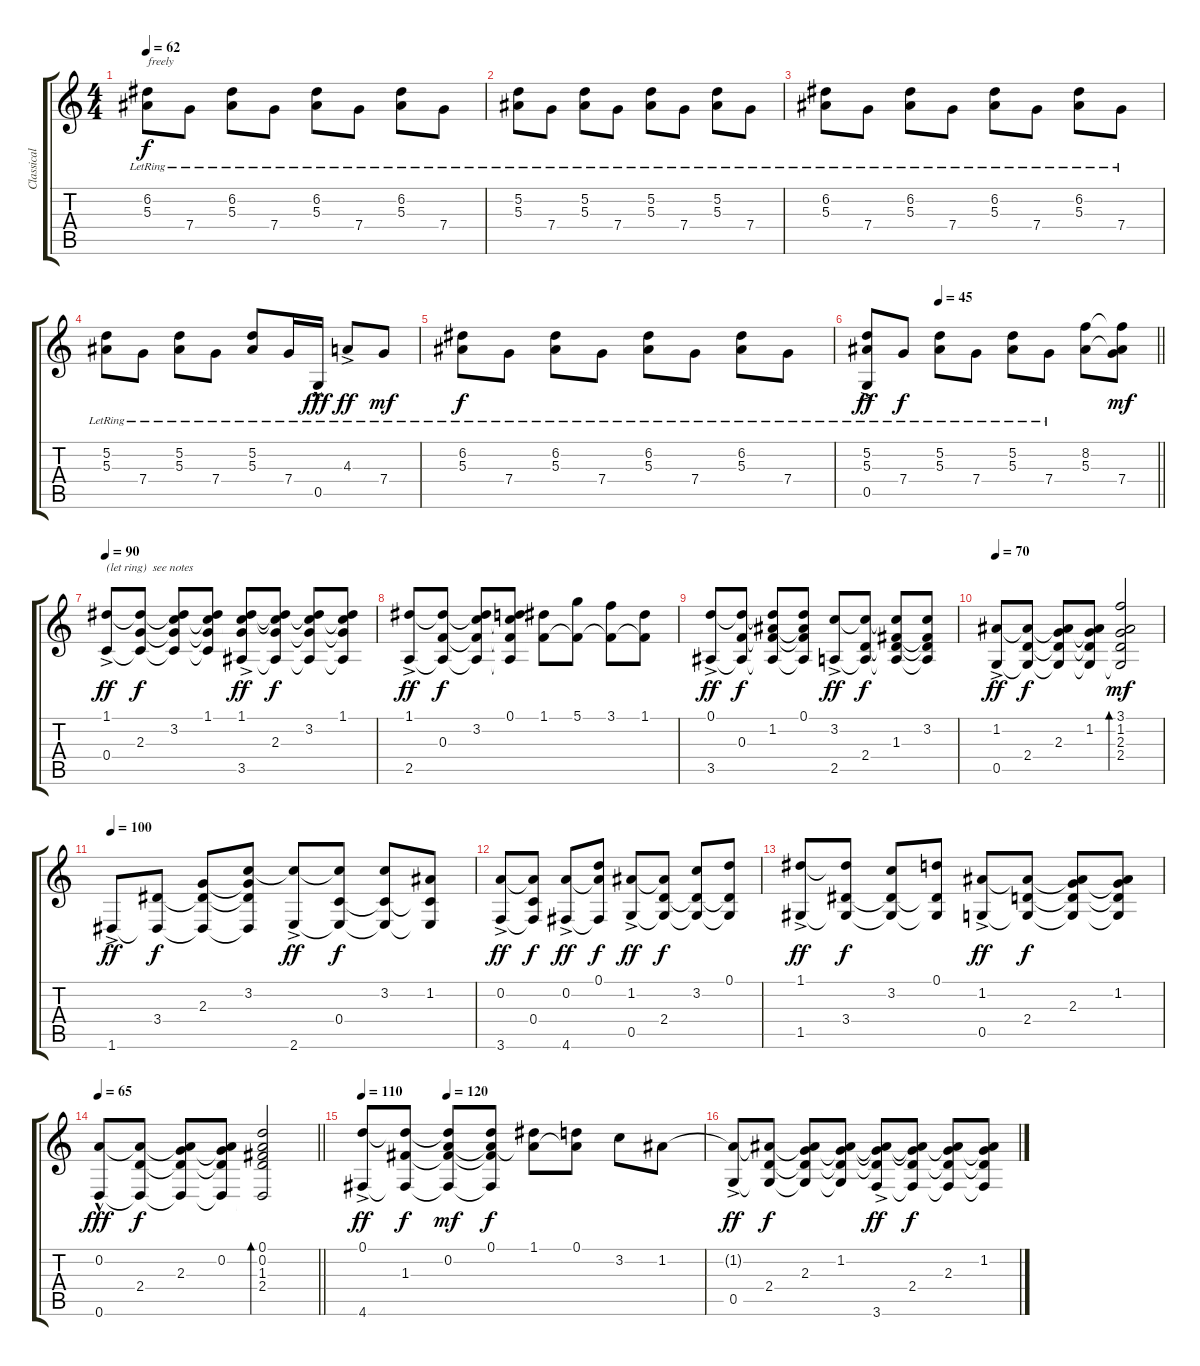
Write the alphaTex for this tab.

\track ("Classical Guitar" "Classical ") {instrument acousticguitarnylon}
\staff {score tabs}
\tuning (D4 A3 F3 C3 G2 D2) {hide}
\ts (4 4)
\tempo 62
\clef g2
\ks aminor
(6.2{lr} 5.3{lr}).8{txt "freely" dy f instrument acousticguitarnylon} 7.4{lr}.8 (6.2{lr} 5.3{lr}).8 7.4{lr}.8 (6.2{lr} 5.3{lr}).8 7.4{lr}.8 (6.2{lr} 5.3{lr}).8 7.4{lr}.8 |
(5.2{lr} 5.3{lr}).8 7.4{lr}.8 (5.2{lr} 5.3{lr}).8 7.4{lr}.8 (5.2{lr} 5.3{lr}).8 7.4{lr}.8 (5.2{lr} 5.3{lr}).8 7.4{lr}.8 |
(6.2{lr} 5.3{lr}).8 7.4{lr}.8 (6.2{lr} 5.3{lr}).8 7.4{lr}.8 (6.2{lr} 5.3{lr}).8 7.4{lr}.8 (6.2{lr} 5.3{lr}).8 7.4{lr}.8 |
(5.2{lr} 5.3{lr}).8 7.4{lr}.8 (5.2{lr} 5.3{lr}).8 7.4{lr}.8 (5.2{lr} 5.3{lr}).8 7.4{lr}.16 0.5{hac lr}.16{dy fff} 4.3{ac lr}.8{dy ff} 7.4{lr}.8{dy mf} |
(6.2{lr} 5.3{lr}).8{dy f} 7.4{lr}.8 (6.2{lr} 5.3{lr}).8 7.4{lr}.8 (6.2{lr} 5.3{lr}).8 7.4{lr}.8 (6.2{lr} 5.3{lr}).8 7.4{lr}.8 |
\tempo (45 0.25)
\barLineRight lightlight
(5.2{lr} 5.3{lr} 0.5{ac lr}).8{dy ff} 7.4{lr}.8{dy f} (5.2{lr} 5.3{lr}).8 7.4{lr}.8 (5.2{lr} 5.3{lr}).8 7.4{lr}.8 (8.2 5.3).8 (8.2{t} 5.3{t} 7.4).8{dy mf} |
\section ("" "")
\tempo 90
(1.1 0.4{ac}).8{txt "(let ring)  see notes" dy ff} (1.1{t} 2.3 0.4{t}).8{dy f} (1.1{t} 3.2 2.3{t} 0.4{t}).8 (1.1 3.2{t} 2.3{t} 0.4{t}).8 (1.1 3.2{t} 2.3{t} 3.5{ac}).8{dy ff} (1.1{t} 3.2{t} 2.3 3.5{t}).8{dy f} (1.1{t} 3.2 2.3{t} 3.5{t}).8 (1.1 3.2{t} 2.3{t} 3.5{t}).8 |
(1.1 2.5{ac}).8{dy ff} (1.1{t} 0.3 2.5{t}).8{dy f} (1.1{t} 3.2 0.3{t} 2.5{t}).8 (0.1 3.2{t} 0.3{t} 2.5{t}).8 (1.1 0.3{t}).8 (5.1 0.3{t}).8 (3.1 0.3{t}).8 (1.1 0.3{t}).8 |
(0.1 3.5{ac}).8{dy ff} (0.1{t} 0.3 3.5{t}).8{dy f} (0.1{t} 1.2 0.3{t} 3.5{t}).8 (0.1 1.2{t} 0.3{t} 3.5{t}).8 (3.2 2.5{ac}).8{dy ff} (3.2{t} 2.4 2.5{t}).8{dy f} (3.2{t} 1.3 2.4{t} 2.5{t}).8 (3.2 1.3{t} 2.4{t} 2.5{t}).8 |
\tempo 70
(1.2 0.5{ac}).8{dy ff} (1.2{t} 2.4 0.5{t}).8{dy f} (1.2{t} 2.3 2.4{t} 0.5{t}).8 (1.2 2.3{t} 2.4{t} 0.5{t}).8 (3.1 1.2 2.3 2.4 0.5{t}).2{bd 120 dy mf} |
\tempo 100
1.6{ac}.8{dy ff} (3.4 1.6{t}).8{dy f} (2.3 3.4{t} 1.6{t}).8 (3.2 2.3{t} 3.4{t} 1.6{t}).8 (3.2{t} 2.6{ac}).8{dy ff} (3.2{t} 0.4 2.6{t}).8{dy f} (3.2 0.4{t} 2.6{t}).8 (1.2 0.4{t} 2.6{t}).8 |
(0.2 3.6{ac}).8{dy ff} (0.2{t} 0.4 3.6{t}).8{dy f} (0.2 4.6{ac}).8{dy ff} (0.1 0.2{t} 4.6{t}).8{dy f} (1.2 0.5{ac}).8{dy ff} (1.2{t} 2.4 0.5{t}).8{dy f} (3.2 2.4{t} 0.5{t}).8 (0.1 2.4{t} 0.5{t}).8 |
(1.1 1.5{ac}).8{dy ff} (1.1{t} 3.4 1.5{t}).8{dy f} (3.2 3.4{t} 1.5{t}).8 (0.1 3.4{t} 1.5{t}).8 (1.2 0.5{ac}).8{dy ff} (1.2{t} 2.4 0.5{t}).8{dy f} (1.2{t} 2.3 2.4{t} 0.5{t}).8 (1.2 2.3{t} 2.4{t} 0.5{t}).8 |
\tempo 65
\barLineRight lightlight
(0.2 0.6{hac}).8{dy fff} (0.2{t} 2.4 0.6{t}).8{dy f} (0.2{t} 2.3 2.4{t} 0.6{t}).8 (0.2 2.3{t} 2.4{t} 0.6{t}).8 (0.1 0.2 1.3 2.4 0.6{t}).2{bd 120} |
\section ("" "")
\tempo 110
\tempo (120 0.25)
(0.1 4.6{ac}).8{dy ff} (0.1{t} 1.3 4.6{t}).8{dy f} (0.1{t} 0.2 1.3{t} 4.6{t}).8{dy mf} (0.1 0.2{t} 1.3{t} 4.6{t}).8{dy f} (1.1 0.2{t}).8 (0.1 0.2{t}).8 3.2.8 1.2.8 |
(1.2{t} 0.5{ac}).8{dy ff} (1.2{t} 2.4 0.5{t}).8{dy f} (1.2{t} 2.3 2.4{t} 0.5{t}).8 (1.2 2.3{t} 2.4{t} 0.5{t}).8 (1.2{t} 2.3{t} 2.4{t} 3.6{ac}).8{dy ff} (1.2{t} 2.3{t} 2.4 3.6{t}).8{dy f} (1.2{t} 2.3 2.4{t} 3.6{t}).8 (1.2 2.3{t} 2.4{t} 3.6{t}).8
